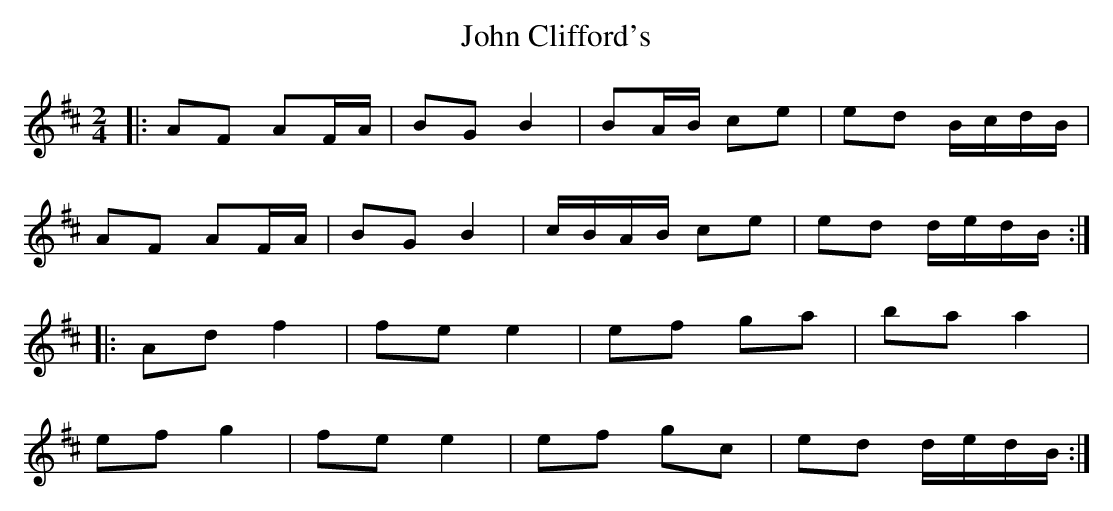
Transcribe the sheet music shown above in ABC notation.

X:1
T: John Clifford's
M: 2/4
L: 1/8
K: Dmaj
|:AF AF/A/|BG B2|BA/B/ ce|ed B/c/d/B/|
AF AF/A/|BG B2|c/B/A/B/ ce| ed d/e/d/B/:|
|:Ad f2|fe e2|ef ga|ba a2|
ef g2|fe e2|ef gc| ed d/e/d/B/:|
